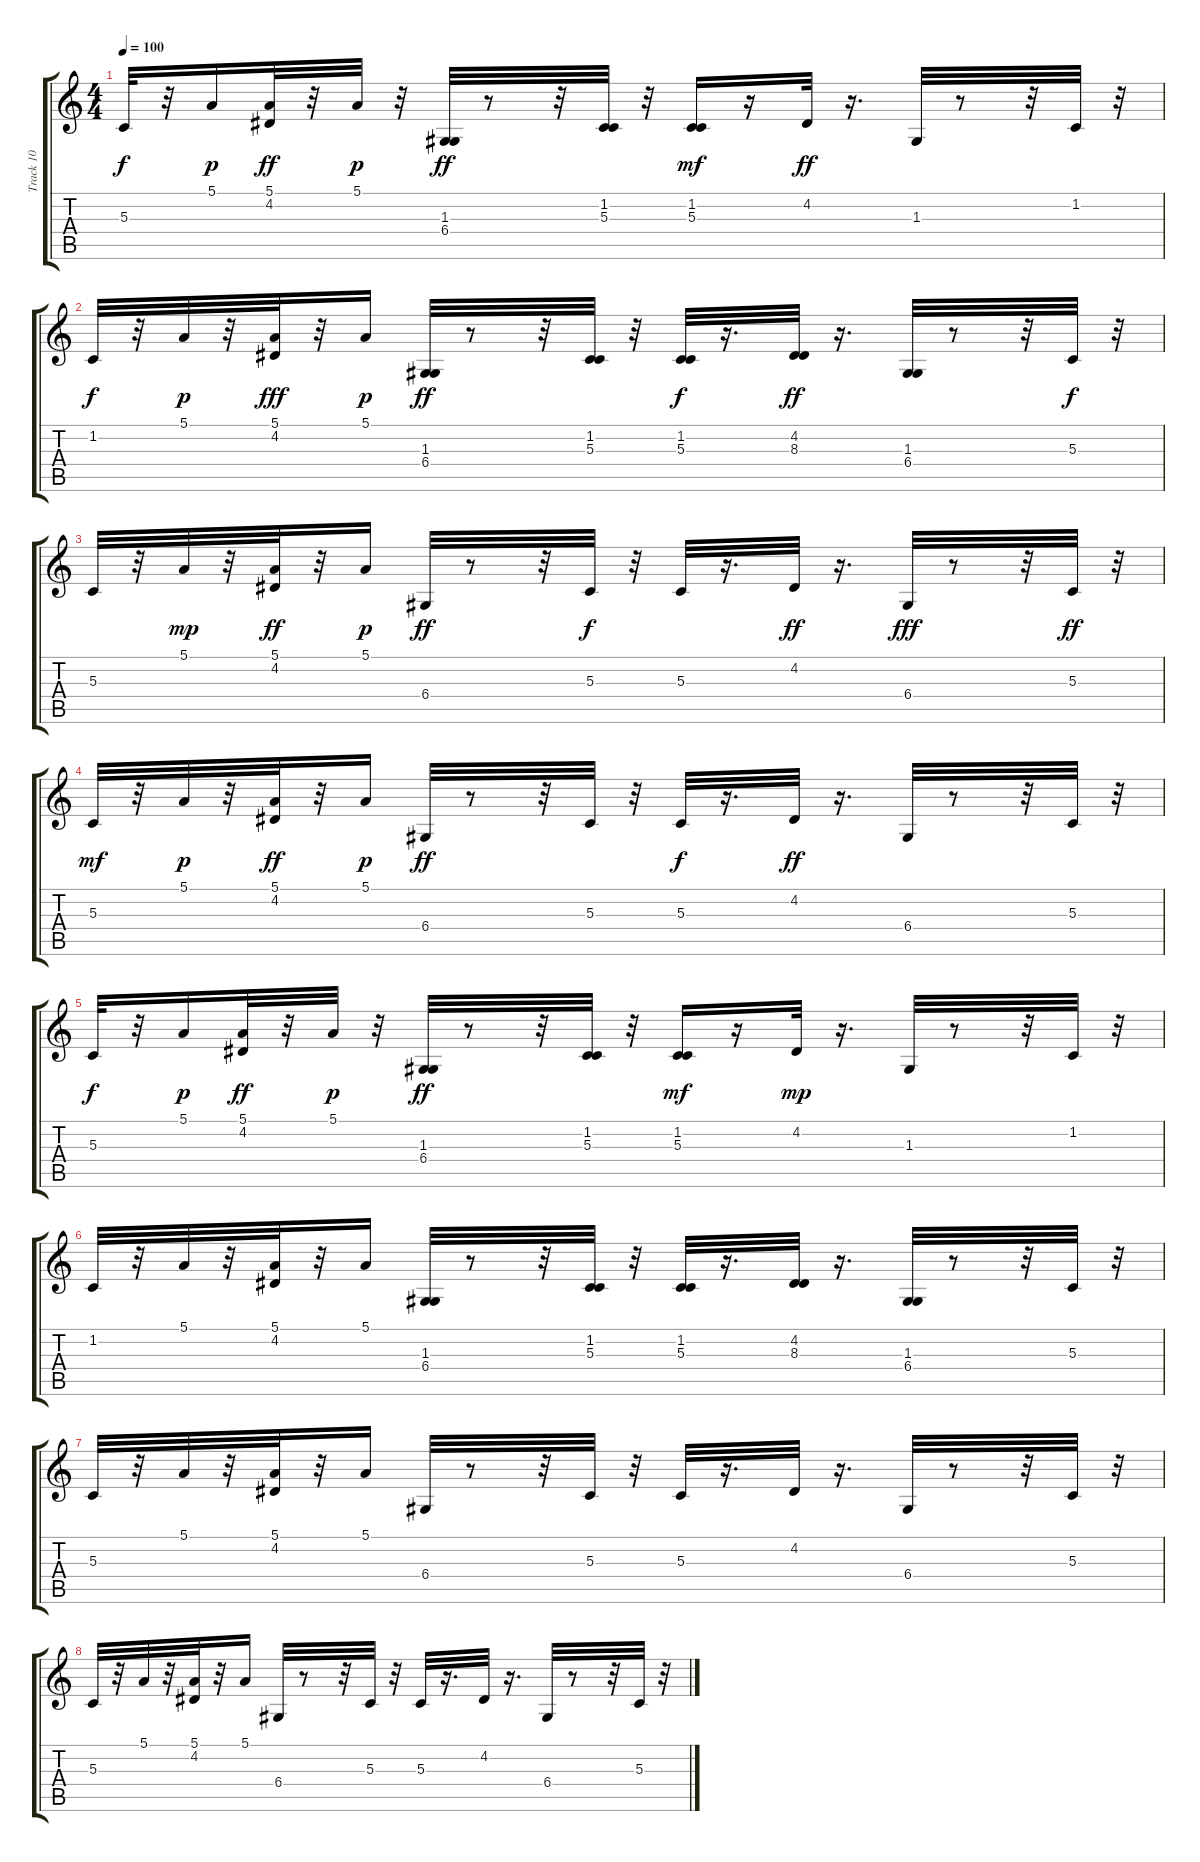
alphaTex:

\track ("Track 10" "Track 10") {instrument woodblock}
\staff {score tabs}
\tuning (E4 B3 G3 D3 A2 E2) {hide}
\ts (4 4)
\tempo 100
\clef g2
\ks c
5.3.32{dy f} r.32 5.1.16{dy p} (5.1 4.2).32{dy ff} r.32 5.1.32{dy p} r.32 (1.3 6.4).32{dy ff} r.8 r.32 (1.2 5.3).32 r.32 (1.2 5.3).16{dy mf} r.16 4.2.32{dy ff} r.16{d} 1.3.32 r.8 r.32 1.2.32 r.32 |
1.2.32{dy f} r.32 5.1.32{dy p} r.32 (5.1 4.2).32{dy fff} r.32 5.1.16{dy p} (1.3 6.4).32{dy ff} r.8 r.32 (1.2 5.3).32 r.32 (1.2 5.3).32{dy f} r.16{d} (4.2 8.3).32{dy ff} r.16{d} (1.3 6.4).32 r.8 r.32 5.3.32{dy f} r.32 |
5.3.32 r.32 5.1.32{dy mp} r.32 (5.1 4.2).32{dy ff} r.32 5.1.16{dy p} 6.4.32{dy ff} r.8 r.32 5.3.32{dy f} r.32 5.3.32 r.16{d} 4.2.32{dy ff} r.16{d} 6.4.32{dy fff} r.8 r.32 5.3.32{dy ff} r.32 |
5.3.32{dy mf} r.32 5.1.32{dy p} r.32 (5.1 4.2).32{dy ff} r.32 5.1.16{dy p} 6.4.32{dy ff} r.8 r.32 5.3.32 r.32 5.3.32{dy f} r.16{d} 4.2.32{dy ff} r.16{d} 6.4.32 r.8 r.32 5.3.32 r.32 |
5.3.32{dy f} r.32 5.1.16{dy p} (5.1 4.2).32{dy ff} r.32 5.1.32{dy p} r.32 (1.3 6.4).32{dy ff} r.8 r.32 (1.2 5.3).32 r.32 (1.2 5.3).16{dy mf} r.16 4.2.32{dy mp volume 9} r.16{d} 1.3.32{volume 8} r.8 r.32 1.2.32{volume 8} r.32 |
1.2.32{volume 8} r.32 5.1.32{volume 7} r.32 (5.1 4.2).32{volume 7} r.32 5.1.16{volume 7} (1.3 6.4).32 r.8 r.32 (1.2 5.3).32{volume 7} r.32 (1.2 5.3).32{volume 7} r.16{d} (4.2 8.3).32{volume 6} r.16{d} (1.3 6.4).32{volume 6} r.8 r.32 5.3.32{volume 5} r.32 |
5.3.32{volume 5} r.32 5.1.32{volume 5} r.32 (5.1 4.2).32{volume 5} r.32 5.1.16{volume 4} 6.4.32{volume 4} r.8 r.32 5.3.32{volume 4} r.32 5.3.32{volume 4} r.16{d} 4.2.32{volume 3} r.16{d} 6.4.32{volume 3} r.8 r.32 5.3.32{volume 2} r.32 |
5.3.32{volume 2} r.32 5.1.32{volume 2} r.32 (5.1 4.2).32{volume 2} r.32 5.1.16{volume 2} 6.4.32{volume 1} r.8 r.32 5.3.32{volume 1} r.32 5.3.32{volume 0} r.16{d} 4.2.32{volume 0} r.16{d} 6.4.32 r.8 r.32 5.3.32 r.32
